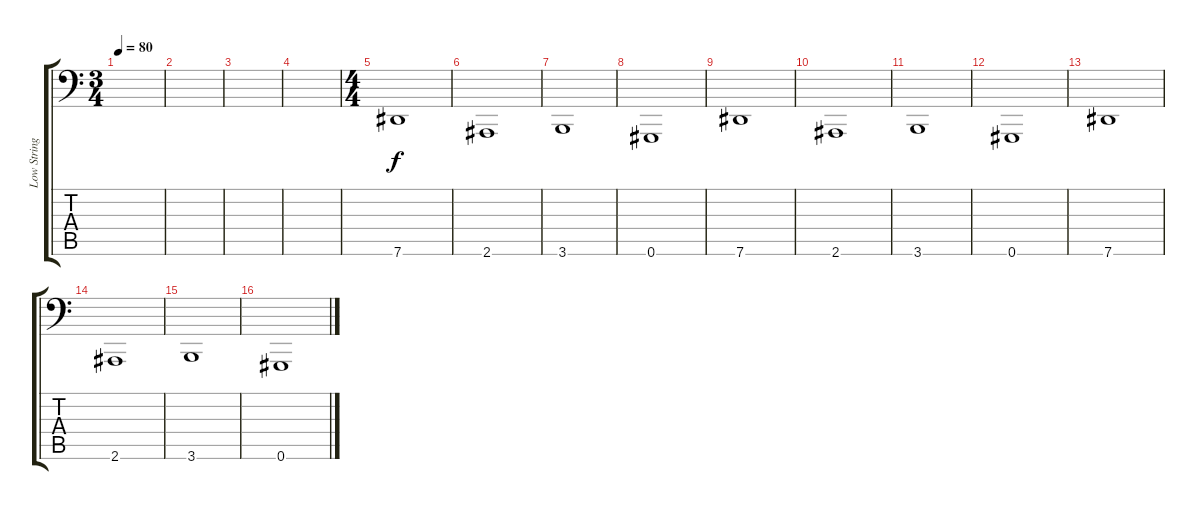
\track ("Low Strings" "Low String") {instrument stringensemble1}
\staff {score tabs}
\tuning (Bb3 F3 Db3 Ab2 Eb2 Ab1) {hide}
\ts (3 4)
\tempo 80
\clef f4
\ks c
|
|
|
|
\ts (4 4)
7.6.1 |
2.6.1 |
3.6.1 |
0.6.1 |
7.6.1 |
2.6.1 |
3.6.1 |
0.6.1 |
7.6.1 |
2.6.1 |
3.6.1{volume 0} |
0.6.1
